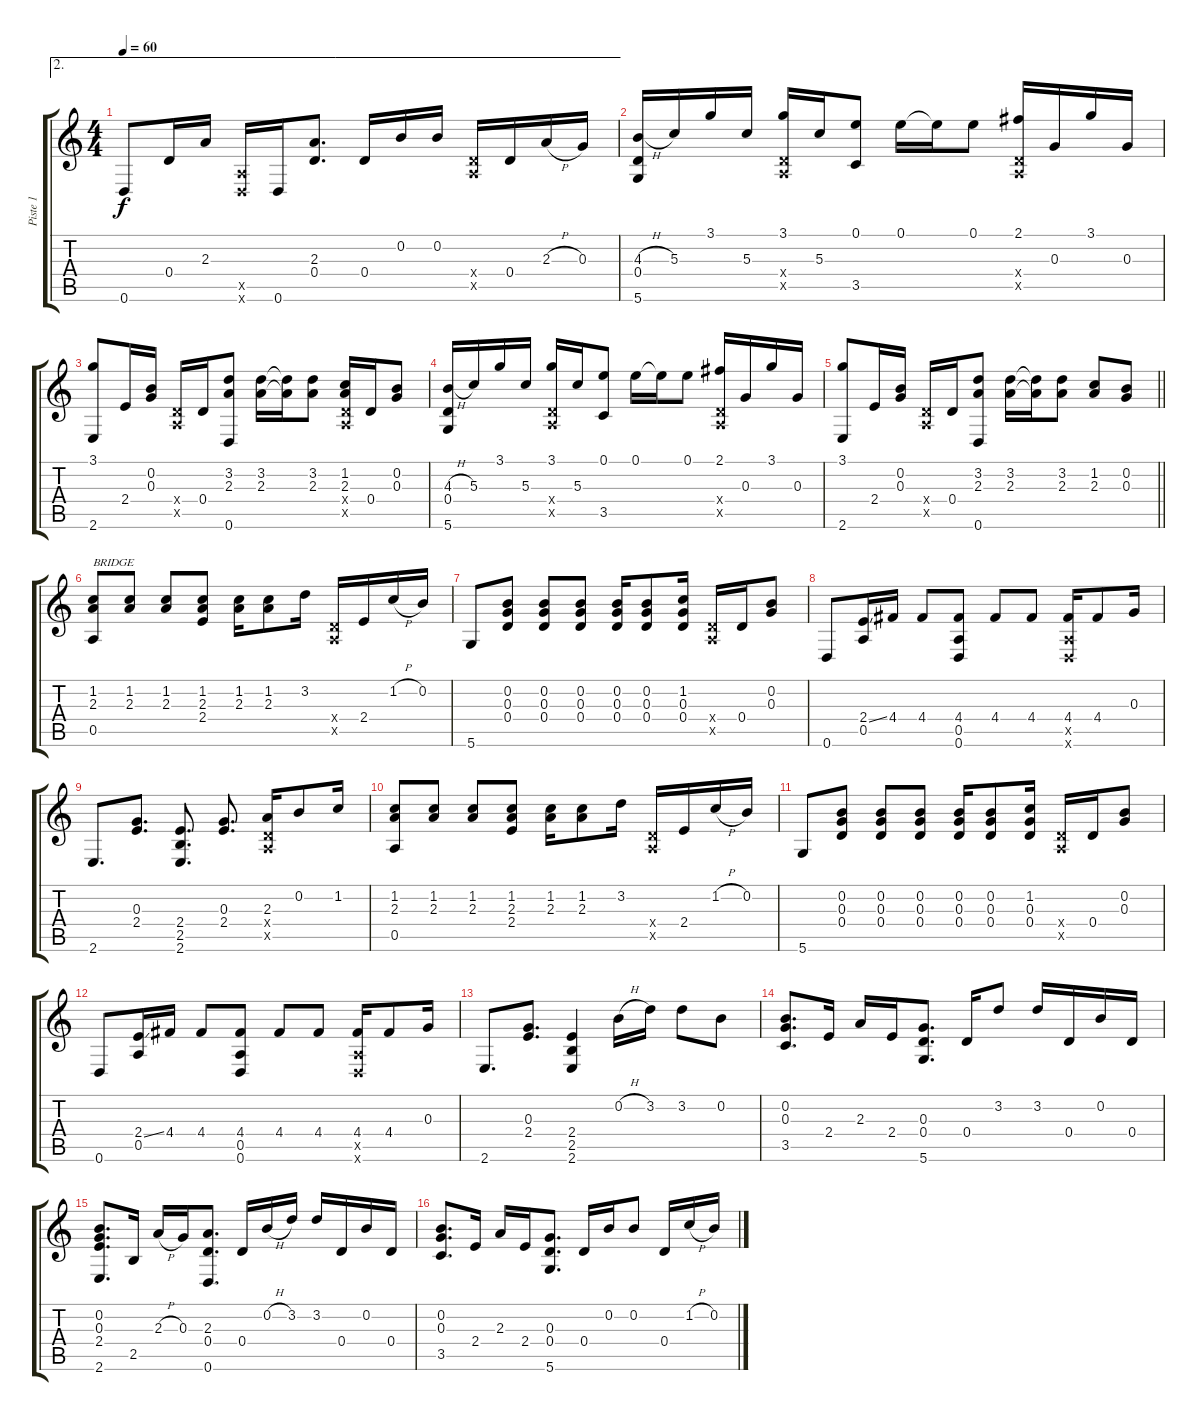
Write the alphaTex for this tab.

\track ("Piste 1" "Piste 1") {instrument acousticguitarsteel}
\staff {score tabs}
\tuning (E4 B3 G3 D3 A2 D2) {hide}
\ae 2
\ts (4 4)
\tempo 60
\clef g2
\ks c
0.6.8{dy f} 0.4.16 2.3.16 (0.5{x} 0.6{x}).16 0.6.16 (2.3 0.4).8{d} 0.4.16 0.2.16 0.2.16 (0.4{x} 0.5{x}).16 0.4.16 2.3{h}.16 0.3.16 |
(4.3{h} 0.4 5.6).16 5.3.16 3.1.16 5.3.16 (3.1 0.4{x} 0.5{x}).16 5.3.16 (0.1 3.5).8 0.1.16 0.1{t}.16 0.1.8 (2.1 0.4{x} 0.5{x}).16 0.3.16 3.1.16 0.3.16 |
(3.1 2.6).8 2.4.16 (0.2 0.3).16 (0.4{x} 0.5{x}).16 0.4.16 (3.2 2.3 0.6).8 (3.2 2.3).16 (3.2{t} 2.3{t}).16 (3.2 2.3).8 (1.2 2.3 0.4{x} 0.5{x}).16 0.4.16 (0.2 0.3).8 |
(4.3{h} 0.4 5.6).16 5.3.16 3.1.16 5.3.16 (3.1 0.4{x} 0.5{x}).16 5.3.16 (0.1 3.5).8 0.1.16 0.1{t}.16 0.1.8 (2.1 0.4{x} 0.5{x}).16 0.3.16 3.1.16 0.3.16 |
\barLineRight lightlight
(3.1 2.6).8 2.4.16 (0.2 0.3).16 (0.4{x} 0.5{x}).16 0.4.16 (3.2 2.3 0.6).8 (3.2 2.3).16 (3.2{t} 2.3{t}).16 (3.2 2.3).8 (1.2 2.3).8 (0.2 0.3).8 |
(1.2 2.3 0.5).8{txt "BRIDGE"} (1.2 2.3).8 (1.2 2.3).8 (1.2 2.3 2.4).8 (1.2 2.3).16 (1.2 2.3).8 3.2.16 (0.4{x} 0.5{x}).16 2.4.16 1.2{h}.16 0.2.16 |
5.6.8 (0.2 0.3 0.4).8 (0.2 0.3 0.4).8 (0.2 0.3 0.4).8 (0.2 0.3 0.4).16 (0.2 0.3 0.4).8 (1.2 0.3 0.4).16 (0.4{x} 0.5{x}).16 0.4.16 (0.2 0.3).8 |
0.6.8 (2.4{ss} 0.5).16 4.4.16 4.4.8 (4.4 0.5 0.6).8 4.4.8 4.4.8 (4.4 0.5{x} 0.6{x}).16 4.4.8 0.3.16 |
2.6.8{d} (0.3 2.4).8{d} (2.4 2.5 2.6).8{d} (0.3 2.4).8{d} (2.3 0.4{x} 0.5{x}).16 0.2.8 1.2.16 |
(1.2 2.3 0.5).8 (1.2 2.3).8 (1.2 2.3).8 (1.2 2.3 2.4).8 (1.2 2.3).16 (1.2 2.3).8 3.2.16 (0.4{x} 0.5{x}).16 2.4.16 1.2{h}.16 0.2.16 |
5.6.8 (0.2 0.3 0.4).8 (0.2 0.3 0.4).8 (0.2 0.3 0.4).8 (0.2 0.3 0.4).16 (0.2 0.3 0.4).8 (1.2 0.3 0.4).16 (0.4{x} 0.5{x}).16 0.4.16 (0.2 0.3).8 |
0.6.8 (2.4{ss} 0.5).16 4.4.16 4.4.8 (4.4 0.5 0.6).8 4.4.8 4.4.8 (4.4 0.5{x} 0.6{x}).16 4.4.8 0.3.16 |
2.6.8{d} (0.3 2.4).8{d} (2.4 2.5 2.6).4 0.2{h}.16 3.2.16 3.2.8 0.2.8 |
(0.2 0.3 3.5).8{d} 2.4.16 2.3.16 2.4.16 (0.3 0.4 5.6).8{d} 0.4.16 3.2.8 3.2.16 0.4.16 0.2.16 0.4.16 |
(0.2 0.3 2.4 2.6).8{d} 2.5.16 2.3{h}.16 0.3.16 (2.3 0.4 0.6).8{d} 0.4.16 0.2{h}.16 3.2.16 3.2.16 0.4.16 0.2.16 0.4.16 |
(0.2 0.3 3.5).8{d} 2.4.16 2.3.16 2.4.16 (0.3 0.4 5.6).8{d} 0.4.16 0.2.16 0.2.8 0.4.16 1.2{h}.16 0.2.16
